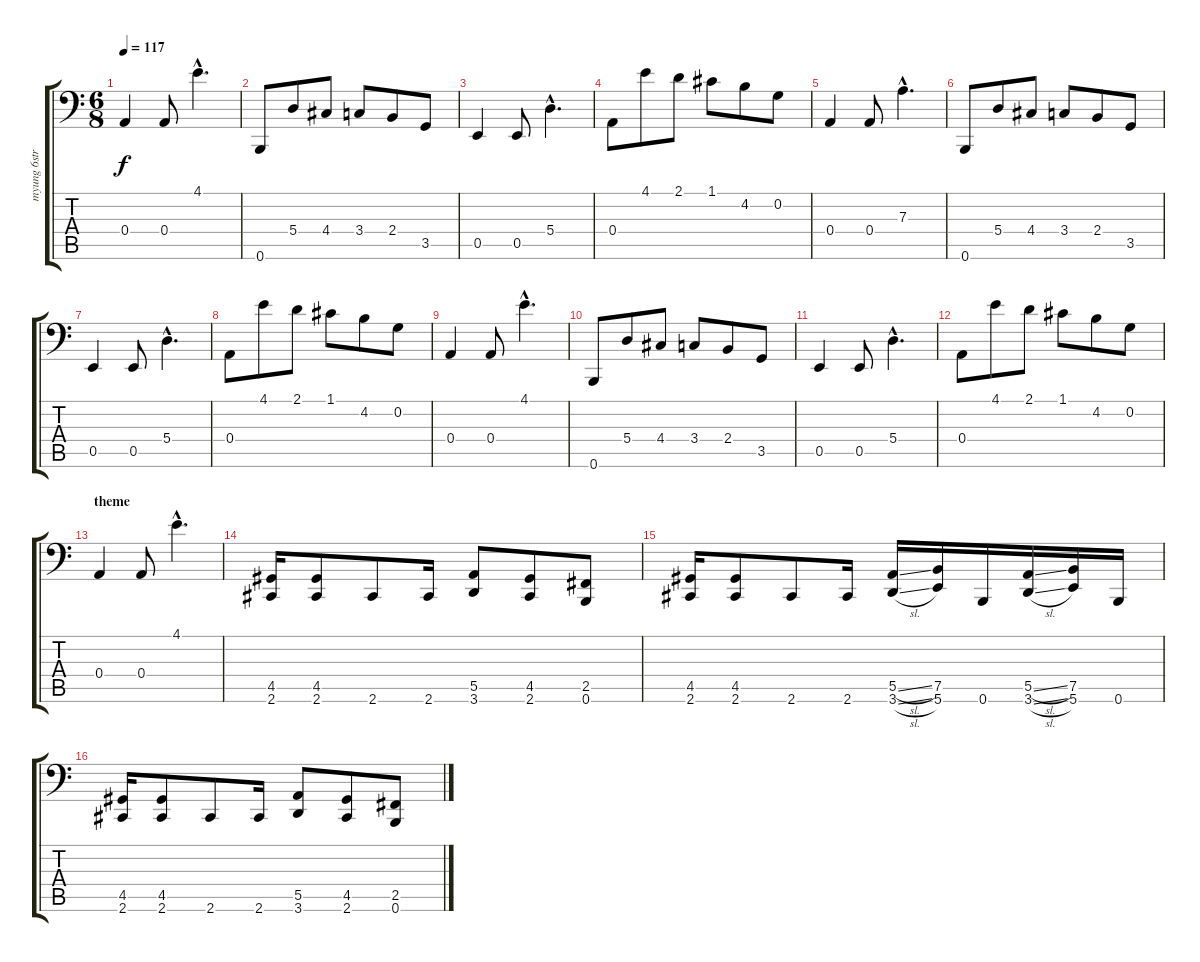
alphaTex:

\track ("myung 6str." "myung 6str") {instrument electricbasspick}
\staff {score tabs}
\tuning (C3 G2 D2 A1 E1 B0) {hide}
\ts (6 8)
\tempo 117
\clef f4
\ks c
0.4.4{dy f} 0.4.8 4.1{hac}.4{d} |
0.6.8 5.4.8 4.4.8 3.4.8 2.4.8 3.5.8 |
0.5.4 0.5.8 5.4{hac}.4{d} |
0.4.8 4.1.8 2.1.8 1.1.8 4.2.8 0.2.8 |
0.4.4 0.4.8 7.3{hac}.4{d} |
0.6.8 5.4.8 4.4.8 3.4.8 2.4.8 3.5.8 |
0.5.4 0.5.8 5.4{hac}.4{d} |
0.4.8 4.1.8 2.1.8 1.1.8 4.2.8 0.2.8 |
0.4.4 0.4.8 4.1{hac}.4{d} |
0.6.8 5.4.8 4.4.8 3.4.8 2.4.8 3.5.8 |
0.5.4 0.5.8 5.4{hac}.4{d} |
0.4.8 4.1.8 2.1.8 1.1.8 4.2.8 0.2.8 |
\section ("" "theme ")
0.4.4 0.4.8 4.1{hac}.4{d} |
(4.5 2.6).16 (4.5 2.6).8 2.6.8 2.6.16 (5.5 3.6).8 (4.5 2.6).8 (2.5 0.6).8 |
(4.5 2.6).16 (4.5 2.6).8 2.6.8 2.6.16 (5.5{sl} 3.6{sl}).16 (7.5 5.6).16 0.6.16 (5.5{sl} 3.6{sl}).16 (7.5 5.6).16 0.6.16 |
(4.5 2.6).16 (4.5 2.6).8 2.6.8 2.6.16 (5.5 3.6).8 (4.5 2.6).8 (2.5 0.6).8
